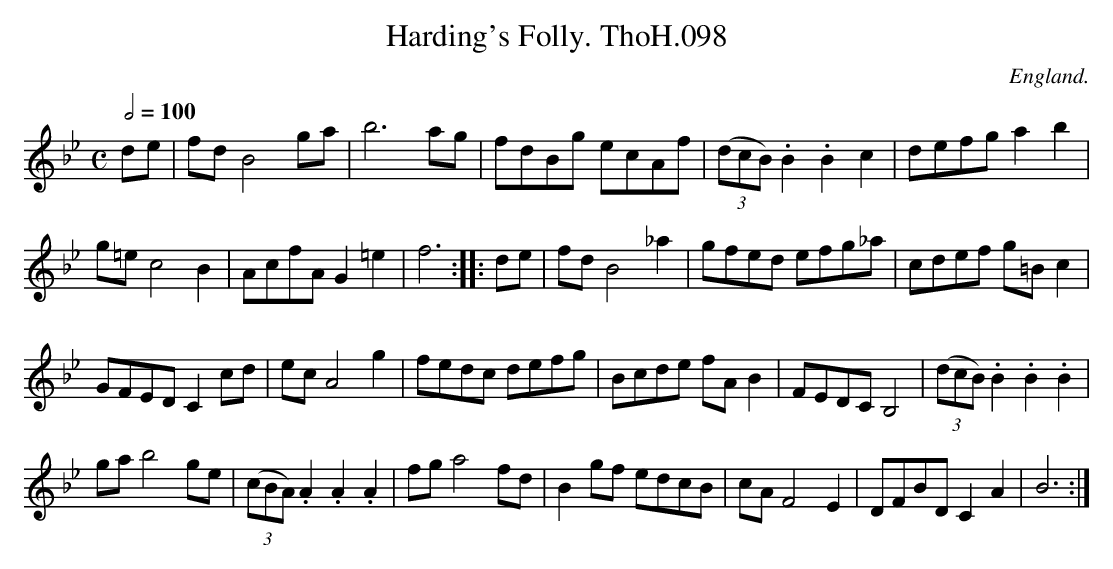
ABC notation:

X:1
T:Harding's Folly. ThoH.098
Q:1/2=100
M:C
L:1/8
O:England.
K:Bb
de|fdB4ga|b6ag|fdBg ecAf|((3dcB).B2.B2c2|defga2b2|
g=ec4B2|AcfAG2=e2|f6:||:de|fdB4_a2|gfed efg_a|cdef g=Bc2|
GFEDC2cd|ecA4g2|fedc defg|Bcde fAB2|FEDCB,4|((3dcB).B2.B2.B2|
gab4ge|((3cBA).A2.A2.A2|fga4fd|B2gf edcB|cAF4E2|DFBDC2A2|B6:|
